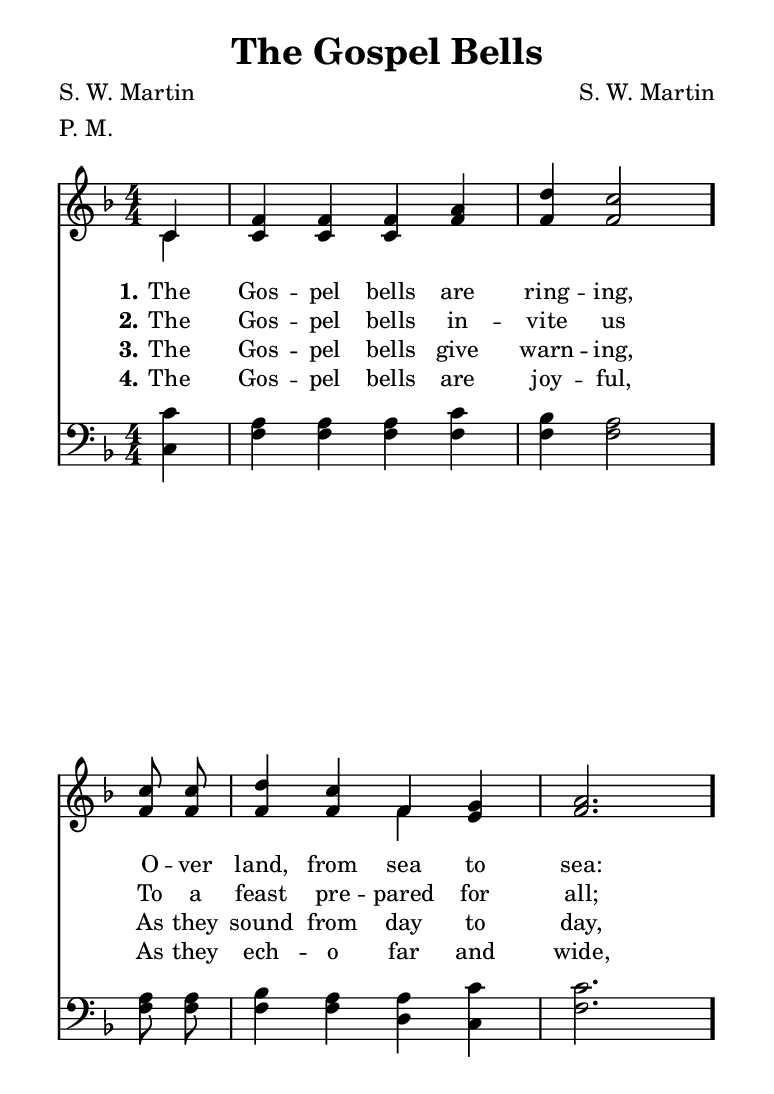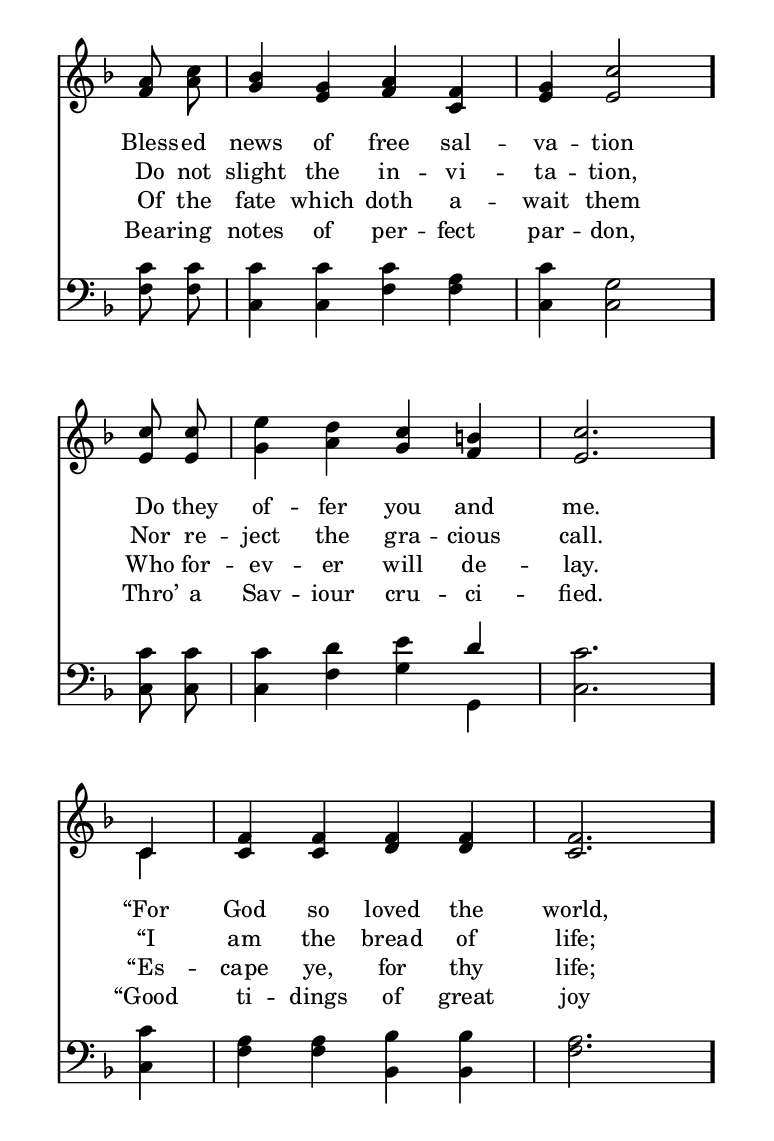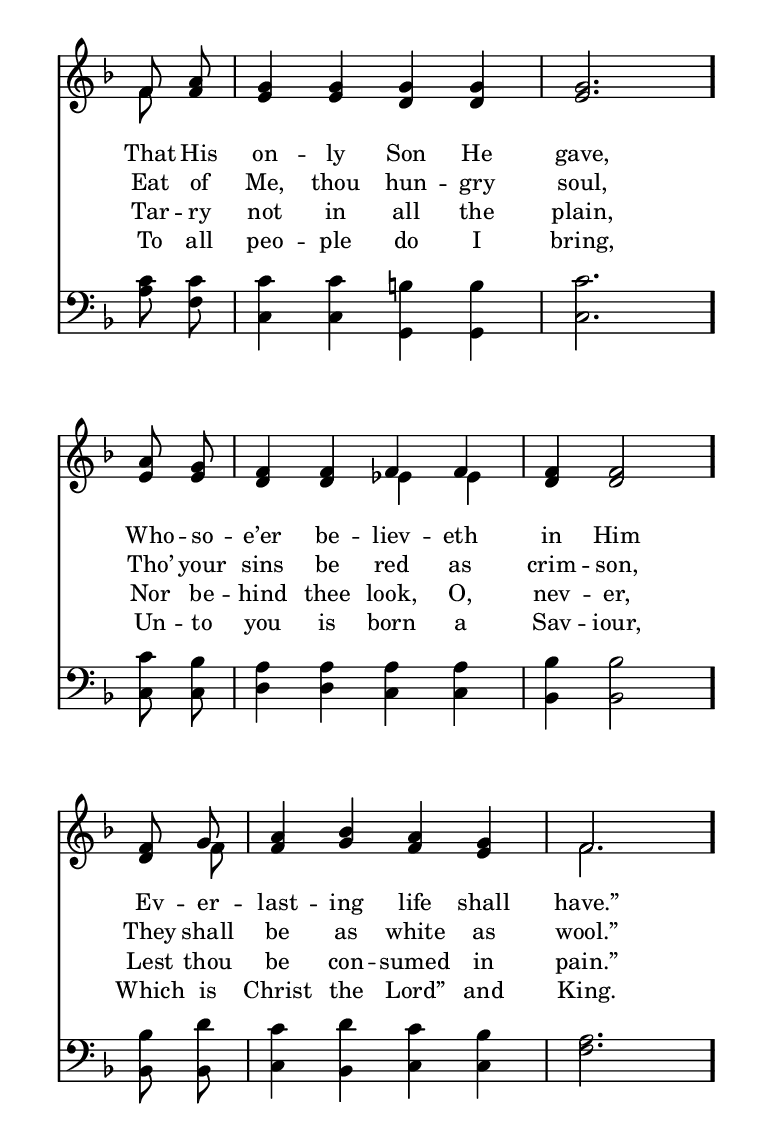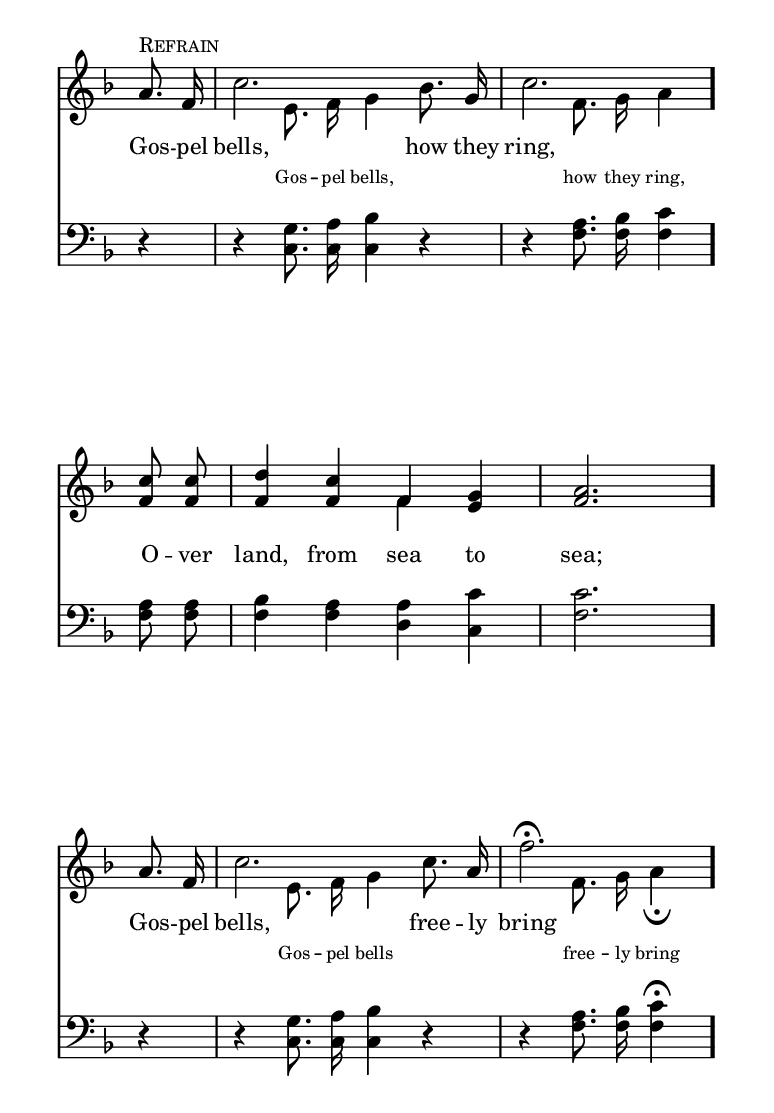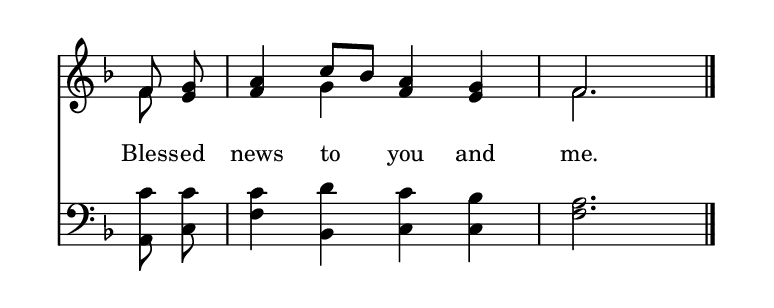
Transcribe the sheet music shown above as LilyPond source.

\include "common/global.ily"
\paper {
  \include "common/paper.ily"
  ragged-last-bottom = ##t
  page-count = #(cond (is-eogsized 2) (#t #f))
  system-count = #(cond (is-eogsized 6) (#t #f))
}

\header{
  hymnnumber = "38"
  title = "The Gospel Bells"
  tunename = ""
  meter = "P. M."
  poet = "S. W. Martin" % XXX just S.W.M. in the original
  composer = "S. W. Martin"
  %copyright = ""
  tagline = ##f
}

% for fermata in MIDI
ta = { \tempo 4=110 }
tb = { \tempo 4=55  }

patternAA = { \ta c4    | c4 c4      c4 c4 | c4 c2 }
patternAB = { \ta c8 c8 | c4 c4      c4 c4 | c4 c2 }
patternBA = { \ta c8 c8 | c4 c4      c4 c4 | c2.   }
patternBB = { \ta c4    | c4 c4      c4 c4 | c2.   }
patternBC = { \ta c8 c8 | c4 c8[ c8] c4 c4 | c2.   }
patternCA = { \ta c8. c16 | c2. c8. c16 | c2. }
patternCB = { \ta c8. c16 | c2. c8. c16 | c2. \fermata }
patternCC = { \ta c4 | c4 c8. c16 c4 c4 | c4 c8. c16 c4 }
patternCD = { \ta c4 | c4 c8. c16 c4 c4 | c4 c8. c16 \tb c4 \fermata } % \tb here affects CC as well
patternCE = { \ta c4 | c4 c8. c16 c4 c4 | c4 c8. c16 \tb c4          }

global = {
  \include "common/overrides.ily"
  \override Staff.TimeSignature.style = #'numbered
  \time 4/4
  \override Score.MetronomeMark.transparent = ##t % hide all fermata changes too
  \ta
  \key f \major
  \partial 4
  \autoBeamOff
}

notesSoprano = {
\global
\relative c' {

  \changePitch \patternAA { c    | f f f a     | d c }
  \changePitch \patternBA { c c  | d c f, g    | a   }
  \changePitch \patternAB { a c  | bes g a f   | g c }
  \changePitch \patternBA { c c  | e d c b     | c   }

  \changePitch \patternBB { c,   | f f f f     | f   }
  \changePitch \patternBA { f a  | g g g g     | g   }
  \changePitch \patternAB { a g  | f f f f     | f f }
  \changePitch \patternBA { f g  | a bes a g   | f   } \pageBreak

  << s^\markup { \small \caps "Refrain" }
  \changePitch \patternCA { a f  | c' bes g    | c   } >>
  \changePitch \patternBA { c c  | d c f, g    | a   }
  \changePitch \patternCB { a f  | c' c a      | f'  }
  \changePitch \patternBC { f, g | a c bes a g | f   }

  \bar "|."

}
}

notesAlto = {
\global
\relative e' {

  \changePitch \patternAA { c   | c c c f     | f f   }
  \changePitch \patternBA { f f | f f f e     | f     }
  \changePitch \patternAB { f a | g e f c     | e e   }
  \changePitch \patternBA { e e | g a g f     | e     }

  \changePitch \patternBB { c   | c c d d     | c     }
  \changePitch \patternBA { f f | e e d d     | e     }
  \changePitch \patternAB { e e | d d ees ees | d d   }
  \changePitch \patternBA { d f | f g f e     | f     }

  \changePitch \patternCC { r   | r e f g r   | r f g a }
  \changePitch \patternBA { f f | f f f e     | f     }
  \changePitch \patternCD { r   | r e f g r   | r f g a }
  \changePitch \patternBA { f e | f g f e     | f     }

}
}

notesTenor = {
\global
\relative a {

  \changePitch \patternAA { c | a a a c | bes a }
  \changePitch \patternBA { a a | bes a a c | c }
  \changePitch \patternAB { c c | c c c a | c g }
  \changePitch \patternBA { c c | c d e d | c }

  \changePitch \patternBB { c | a a bes bes | a }
  \changePitch \patternBA { c c | c c b b | c }
  \changePitch \patternAB { c bes | a a a a | bes bes }
  \changePitch \patternBA { bes d | c d c bes | a }

  \changePitch \patternCC { r   | r g a bes r | r a bes c }
  \changePitch \patternBA { a a | bes a a c   | c }
  \changePitch \patternCE { r   | r g a bes r | r a bes c }
  \changePitch \patternBA { c c | c d c bes   | a }

}
}

notesBass = {
\global
\relative f {

  \changePitch \patternAA { c | f f f f | f f }
  \changePitch \patternBA { f f | f f d c | f }
  \changePitch \patternAB { f f | c c f f | c c }
  \changePitch \patternBA { c c | c f g g, | c }

  \changePitch \patternBB { c | f f bes, bes | f' }
  \changePitch \patternBA { a f | c c g g | c }
  \changePitch \patternAB { c c | d d c c | bes bes }
  \changePitch \patternBA { bes bes | c bes c c | f }

  \changePitch \patternCC { r    | r c c c r  | r f f f }
  \changePitch \patternBA { f f  | f f d c    | f }
  \changePitch \patternCD { r    | r c c c r  | r f f f }
  \changePitch \patternBA { a, c | f bes, c c | f }

}
}

RefrainA = \lyricmode {

Gos -- pel bells, how they ring, \bar "."
O -- ver land, from sea to sea; \bar "." \break
Gos -- pel bells, free -- ly bring \bar "."
Bless -- ed news to you and me. \bar "." \break

}

RefrainBottomClef = \lyricmode {

\override LyricText.font-size = #-2
\repeat unfold 57 { \skip 4 }
Gos -- pel bells,
how they ring,
\repeat unfold 7 { \skip 8 }
Gos -- pel bells
free -- ly bring

}

wordsA = \lyricmode {
\set stanza = "1."

The Gos -- pel bells are ring -- ing, \bar "."
O -- ver land, from sea to sea: \bar "." \break
Bless -- ed news of free sal -- va -- tion \bar "."
Do they of -- fer you and me. \bar "." \break
“For God so loved the world, \bar "."
That His on -- ly Son He gave, \bar "." \break
Who -- so -- e’er be -- liev -- eth in Him \bar "."
Ev -- er -- last -- ing life shall have.” \bar "." \break

}

wordsB = \lyricmode {
\set stanza = "2."

The Gos -- pel bells in -- vite us
To a feast pre -- pared for all;
Do not slight the in -- vi -- ta -- tion,
Nor re -- ject the gra -- cious call.
“I am the bread of life;
Eat of Me, thou hun -- gry soul,
Tho’ your sins be red as crim -- son,
They shall be as white as wool.”

\RefrainA

}

wordsC = \lyricmode {
\set stanza = "3."

The Gos -- pel bells give warn -- ing,
As they sound from day to day,
Of the fate which doth a -- wait them
Who for -- ev -- er will de -- lay.
“Es -- cape ye, for thy life;
Tar -- ry not in all the plain,
Nor be -- hind thee look, O, nev -- er,
Lest thou be con -- sumed in pain.”

}

wordsD = \lyricmode {
\set stanza = "4."

The Gos -- pel bells are joy -- ful,
As they ech -- o far and wide,
Bear -- ing notes of per -- fect par -- don,
Thro’ a Sav -- iour cru -- ci -- fied.
“Good ti -- dings of great joy
To all peo -- ple do I bring,
Un -- to you is born a Sav -- iour,
Which is Christ the Lord” and King.

}

\score {
  \context ChoirStaff <<
    \context Staff = upper <<
      \set Staff.autoBeaming = ##f
      \set ChoirStaff.systemStartDelimiter = #'SystemStartBar
      \set ChoirStaff.printPartCombineTexts = ##f
      \partcombine #'(2 . 9) \notesSoprano \notesAlto
      \context NullVoice = sopranos { \voiceOne << \notesSoprano >> }
      \context NullVoice = altos { \voiceTwo << \notesAlto >> }
      \context Lyrics = one   \lyricsto sopranos \wordsA
      \context Lyrics = two   \lyricsto sopranos \wordsB
      \context Lyrics = three \lyricsto sopranos \wordsC
      \context Lyrics = four  \lyricsto sopranos \wordsD
    >>
    \context Staff = men <<
      \set Staff.autoBeaming = ##f
      \clef bass
      \set ChoirStaff.printPartCombineTexts = ##f
      \partcombine #'(2 . 9) \notesTenor \notesBass
      \context NullVoice = tenors { \voiceOne << \notesTenor >> }
      \context NullVoice = basses { \voiceTwo << \notesBass >> }
    >>
	\new Lyrics \with { alignAboveContext = men } \lyricsto tenors \RefrainBottomClef
  >>
  \layout {
    \include "common/layout.ily"
  }
  \midi{
    \include "common/midi.ily"
  }
}

\version "2.19.49"  % necessary for upgrading to future LilyPond versions.

% vi:set et ts=2 sw=2 ai nocindent syntax=lilypond:
